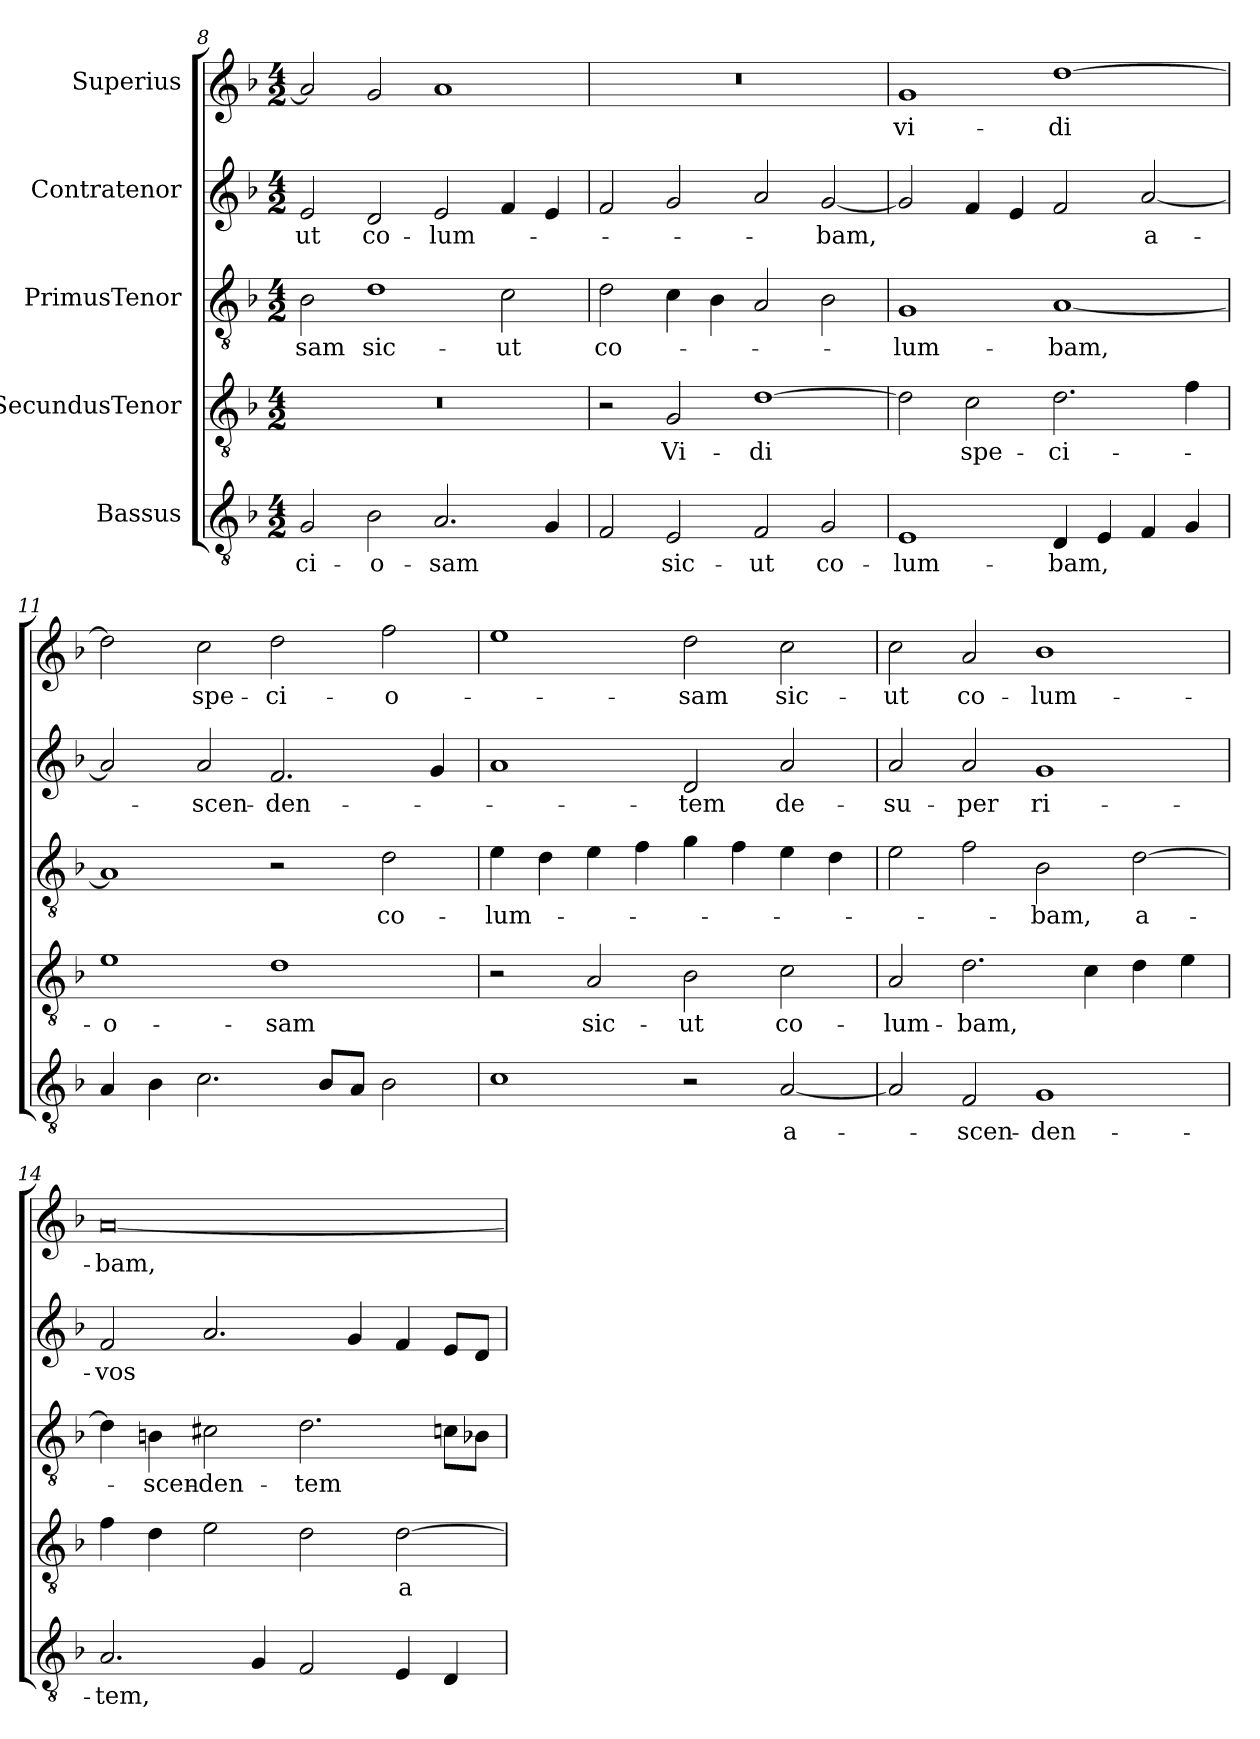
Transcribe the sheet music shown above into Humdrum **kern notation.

**kern	**text	**kern	**text	**kern	**text	**kern	**text	**kern	**text
*part5	*part5	*part4	*part4	*part3	*part3	*part2	*part2	*part1	*part1
*staff5	*staff5	*staff4	*staff4	*staff3	*staff3	*staff2	*staff2	*staff1	*staff1
*I"Bassus	*	*I"SecundusTenor	*	*I"PrimusTenor	*	*I"Contratenor	*	*I"Superius	*
*clefGv2	*	*clefGv2	*	*clefGv2	*	*clefG2	*	*clefG2	*
*k[b-]	*	*k[b-]	*	*k[b-]	*	*k[b-]	*	*k[b-]	*
*M4/2	*	*M4/2	*	*M4/2	*	*M4/2	*	*M4/2	*
=8	=8	=8	=8	=8	=8	=8	=8	=8	=8
2G/	-ci-	0r	.	2B-\	-sam	2e/	-ut	2a/]	.
2B-\	-o-	.	.	1d\	sic-	2d/	co-	2g/	.
2.A/	-sam	.	.	.	.	2e/	-lum-	1a/	.
.	.	.	.	2c\	-ut	4f/	.	.	.
4G/	.	.	.	.	.	4e/	.	.	.
=9	=9	=9	=9	=9	=9	=9	=9	=9	=9
2F/	.	2r	.	2d\	co-	2f/	.	0r	.
2E/	sic-	2G/	Vi-	4c\	.	2g/	.	.	.
.	.	.	.	4B-\	.	.	.	.	.
2F/	-ut	[1d\	-di	2A/	.	2a/	.	.	.
2G/	co-	.	.	2B-\	.	[2g/	-bam,	.	.
=10	=10	=10	=10	=10	=10	=10	=10	=10	=10
1E/	-lum-	2d\]	.	1G/	-lum-	2g/]	.	1g/	vi-
.	.	2c\	spe-	.	.	4f/	.	.	.
.	.	.	.	.	.	4e/	.	.	.
4D/	-bam,	2.d\	-ci-	[1A/	-bam,	2f/	.	[1dd\	-di
4E/	.	.	.	.	.	.	.	.	.
4F/	.	.	.	.	.	[2a/	a-	.	.
4G/	.	4f\	.	.	.	.	.	.	.
=11	=11	=11	=11	=11	=11	=11	=11	=11	=11
4A/	.	1e\	-o-	1A/]	.	2a/]	.	2dd\]	.
4B-\	.	.	.	.	.	.	.	.	.
2.c\	.	.	.	.	.	2a/	-scen-	2cc\	spe-
.	.	1d\	-sam	2r	.	2.f/	-den-	2dd\	-ci-
8B-/L	.	.	.	.	.	.	.	.	.
8A/J	.	.	.	.	.	.	.	.	.
2B-\	.	.	.	2d\	co-	.	.	2ff\	-o-
.	.	.	.	.	.	4g/	.	.	.
=12	=12	=12	=12	=12	=12	=12	=12	=12	=12
1c\	.	2r	.	4e\	-lum-	1a/	.	1ee\	.
.	.	.	.	4d\	.	.	.	.	.
.	.	2A/	sic-	4e\	.	.	.	.	.
.	.	.	.	4f\	.	.	.	.	.
2r	.	2B-\	-ut	4g\	.	2d/	-tem	2dd\	-sam
.	.	.	.	4f\	.	.	.	.	.
[2A/	a-	2c\	co-	4e\	.	2a/	de-	2cc\	sic-
.	.	.	.	4d\	.	.	.	.	.
=13	=13	=13	=13	=13	=13	=13	=13	=13	=13
2A/]	.	2A/	-lum-	2e\	.	2a/	-su-	2cc\	-ut
2F/	-scen-	2.d\	-bam,	2f\	.	2a/	-per	2a/	co-
1G/	-den-	.	.	2B-\	-bam,	1g/	ri-	1b-\	-lum-
.	.	4c\	.	.	.	.	.	.	.
.	.	4d\	.	[2d\	a-	.	.	.	.
.	.	4e\	.	.	.	.	.	.	.
=14	=14	=14	=14	=14	=14	=14	=14	=14	=14
2.A/	-tem,	4f\	.	4d\]	.	2f/	-vos	[0a/	-bam,
.	.	4d\	.	4Bn\	-scen-	.	.	.	.
.	.	2e\	.	2c#X\	-den-	2.a/	.	.	.
4G/	.	.	.	.	.	.	.	.	.
2F/	.	2d\	.	2.d\	-tem	.	.	.	.
.	.	.	.	.	.	4g/	.	.	.
4E/	.	[2d\	a-	.	.	4f/	.	.	.
4D/	.	.	.	8cn\L	.	8e/L	.	.	.
.	.	.	.	8B-X\J	.	8d/J	.	.	.
=	=	=	=	=	=	=	=	=	=
*-	*-	*-	*-	*-	*-	*-	*-	*-	*-
